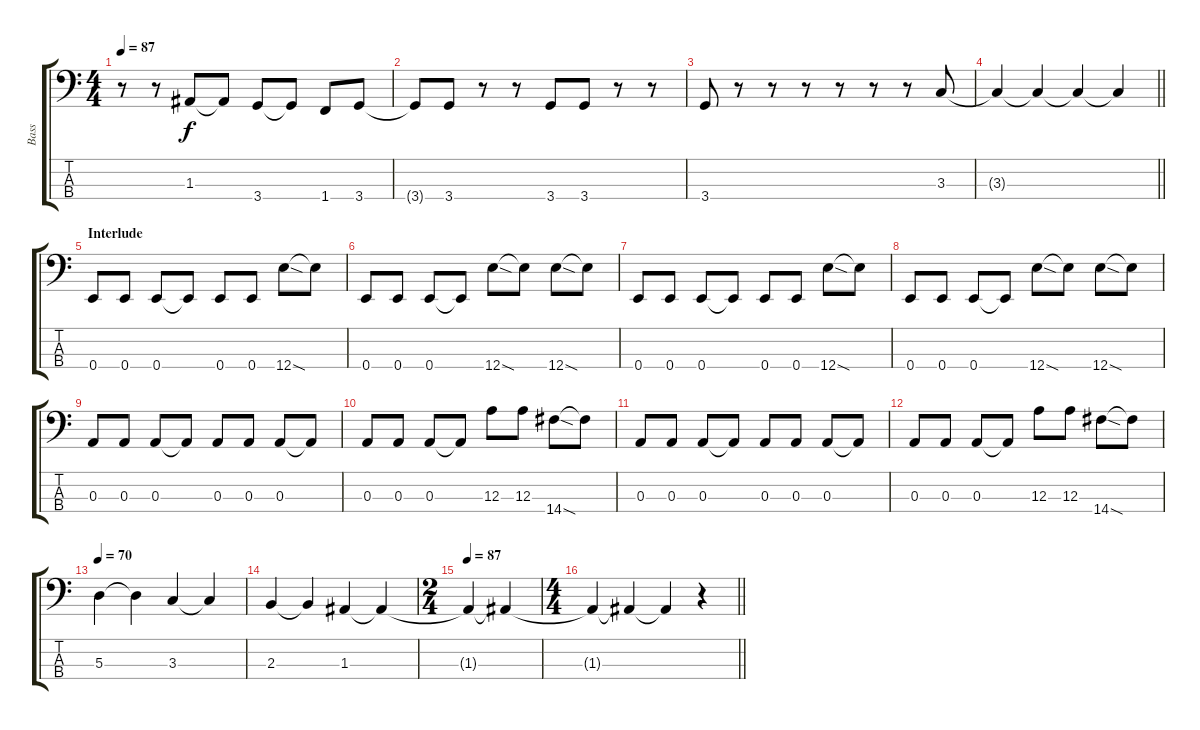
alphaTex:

\track ("Bass" "Bass") {instrument electricbassfinger}
\staff {score tabs}
\tuning (G2 D2 A1 E1) {hide}
\ts (4 4)
\tempo 87
\clef f4
\ks c
r.8{dy f} r.8 1.3.8 1.3{t}.8 3.4.8 3.4{t}.8 1.4.8 3.4.8 |
3.4{t}.8 3.4.8 r.8 r.8 3.4.8 3.4.8 r.8 r.8 |
3.4.8 r.8 r.8 r.8 r.8 r.8 r.8 3.3.8 |
\barLineRight lightlight
3.3{t}.4 3.3{t}.4 3.3{t}.4 3.3{t}.4 |
\section ("" "Interlude")
0.4.8 0.4.8 0.4.8 0.4{t}.8 0.4.8 0.4.8 12.4{sod}.8 12.4{t}.8 |
0.4.8 0.4.8 0.4.8 0.4{t}.8 12.4{sod}.8 12.4{t}.8 12.4{sod}.8 12.4{t}.8 |
0.4.8 0.4.8 0.4.8 0.4{t}.8 0.4.8 0.4.8 12.4{sod}.8 12.4{t}.8 |
0.4.8 0.4.8 0.4.8 0.4{t}.8 12.4{sod}.8 12.4{t}.8 12.4{sod}.8 12.4{t}.8 |
0.3.8 0.3.8 0.3.8 0.3{t}.8 0.3.8 0.3.8 0.3.8 0.3{t}.8 |
0.3.8 0.3.8 0.3.8 0.3{t}.8 12.3.8 12.3.8 14.4{sod}.8 14.4{t}.8 |
0.3.8 0.3.8 0.3.8 0.3{t}.8 0.3.8 0.3.8 0.3.8 0.3{t}.8 |
0.3.8 0.3.8 0.3.8 0.3{t}.8 12.3.8 12.3.8 14.4{sod}.8 14.4{t}.8 |
\tempo 70
5.3.4 5.3{t}.4 3.3.4 3.3{t}.4 |
2.3.4 2.3{t}.4 1.3.4 1.3{t}.4 |
\ts (2 4)
\tempo 87
1.3{t}.4 1.3{t}.4 |
\ts (4 4)
\barLineRight lightlight
1.3{t}.4 1.3{t}.4 1.3{t}.4 r.4
